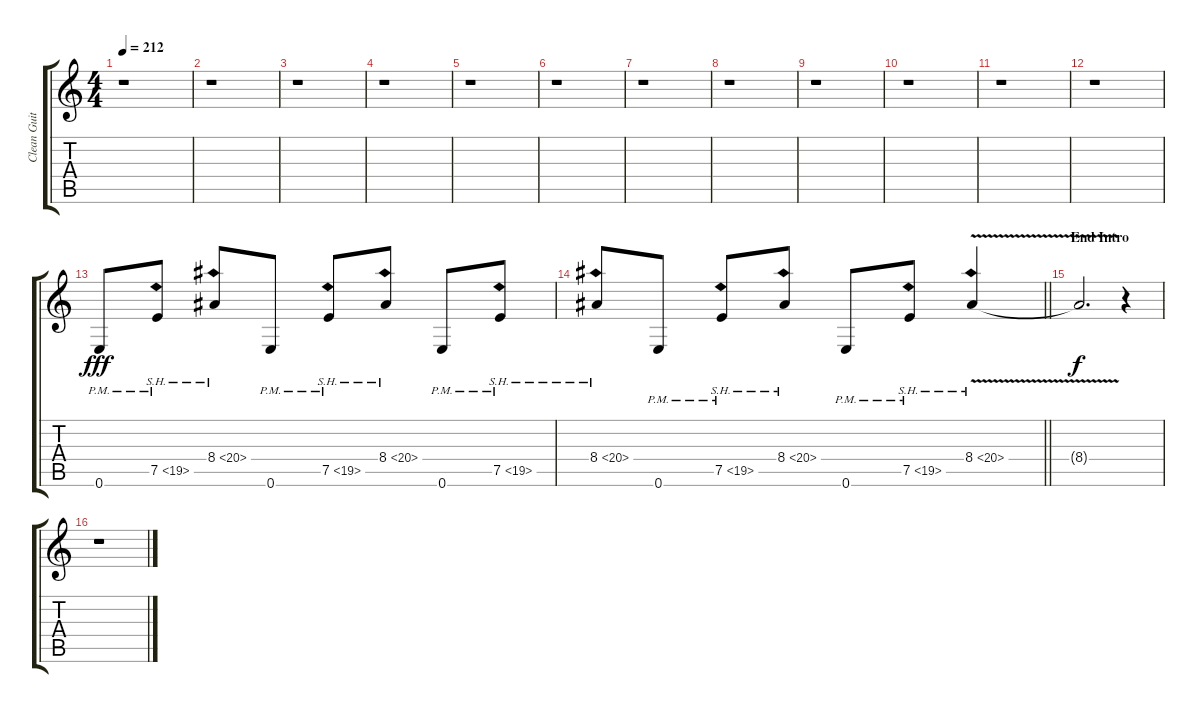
\track ("Clean Guitar" "Clean Guit") {instrument distortionguitar}
\staff {score tabs}
\tuning (E4 B3 G3 D3 A2 E2) {hide}
\ts (4 4)
\tempo 212
\clef g2
\ks c
r.1{dy fff} |
r.1 |
r.1 |
r.1 |
r.1 |
r.1 |
r.1 |
r.1 |
r.1 |
r.1 |
r.1 |
r.1 |
0.6{pm}.8 7.5{sh 12 pm}.8 8.4{sh 12}.8 0.6{pm}.8 7.5{sh 12 pm}.8 8.4{sh 12}.8 0.6{pm}.8 7.5{sh 12 pm}.8 |
\barLineRight lightlight
8.4{sh 12}.8 0.6{pm}.8 7.5{sh 12 pm}.8 8.4{sh 12}.8 0.6{pm}.8 7.5{sh 12 pm}.8 8.4{sh 12 v}.4 |
\section ("" "End Intro")
8.4{t}.2{d dy f volume 0} r.4 |
r.1
